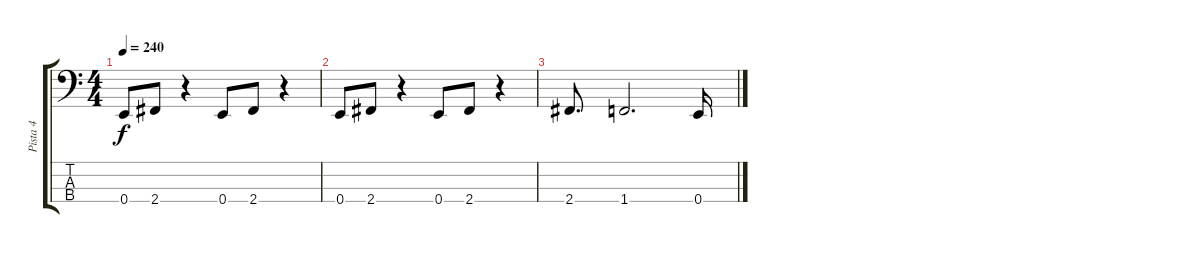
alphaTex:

\track ("Pista 4" "Pista 4") {instrument electricbassfinger}
\staff {score tabs}
\tuning (G2 D2 A1 E1) {hide}
\ts (4 4)
\tempo 240
\clef f4
\ks c
0.4.8{dy f} 2.4.8 r.4 0.4.8 2.4.8 r.4 |
0.4.8 2.4.8 r.4 0.4.8 2.4.8 r.4 |
2.4.8{d} 1.4.2{d} 0.4.16
